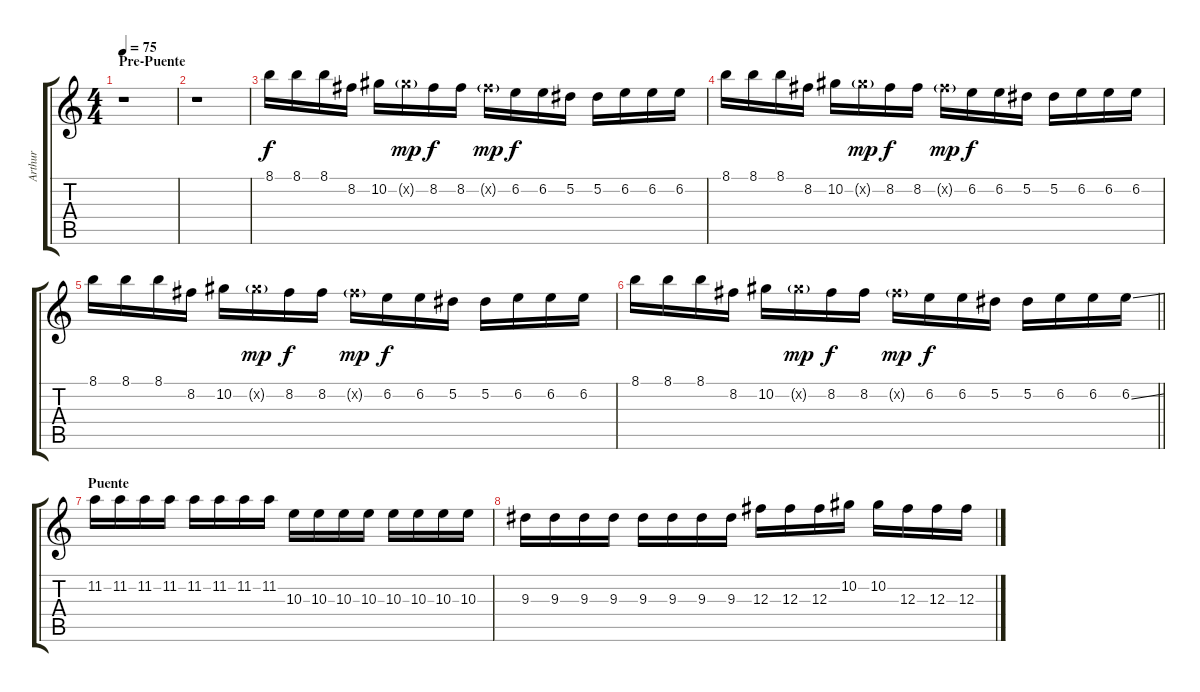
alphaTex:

\track ("Arthur" "Arthur") {instrument electricguitarclean}
\staff {score tabs}
\tuning (Eb4 Bb3 Gb3 Db3 Ab2 Eb2) {hide}
\ts (4 4)
\section ("" "Pre-Puente")
\tempo 75
\clef g2
\ks c
r.1{dy mp} |
r.1 |
8.1.16{dy f} 8.1.16 8.1.16 8.2.16 10.2.16 10.2{g x}.16{dy mp} 8.2.16{dy f} 8.2.16 8.2{g x}.16{dy mp} 6.2.16{dy f} 6.2.16 5.2.16 5.2.16 6.2.16 6.2.16 6.2.16 |
8.1.16 8.1.16 8.1.16 8.2.16 10.2.16 10.2{g x}.16{dy mp} 8.2.16{dy f} 8.2.16 8.2{g x}.16{dy mp} 6.2.16{dy f} 6.2.16 5.2.16 5.2.16 6.2.16 6.2.16 6.2.16 |
8.1.16 8.1.16 8.1.16 8.2.16 10.2.16 10.2{g x}.16{dy mp} 8.2.16{dy f} 8.2.16 8.2{g x}.16{dy mp} 6.2.16{dy f} 6.2.16 5.2.16 5.2.16 6.2.16 6.2.16 6.2.16 |
\barLineRight lightlight
8.1.16 8.1.16 8.1.16 8.2.16 10.2.16 10.2{g x}.16{dy mp} 8.2.16{dy f} 8.2.16 8.2{g x}.16{dy mp} 6.2.16{dy f} 6.2.16 5.2.16 5.2.16 6.2.16 6.2.16 6.2{ss}.16 |
\section ("" "Puente")
11.2.16 11.2.16 11.2.16 11.2.16 11.2.16 11.2.16 11.2.16 11.2.16 10.3.16 10.3.16 10.3.16 10.3.16 10.3.16 10.3.16 10.3.16 10.3.16 |
9.3.16 9.3.16 9.3.16 9.3.16 9.3.16 9.3.16 9.3.16 9.3.16 12.3.16 12.3.16 12.3.16 10.2.16 10.2.16 12.3.16 12.3.16 12.3{ss}.16
